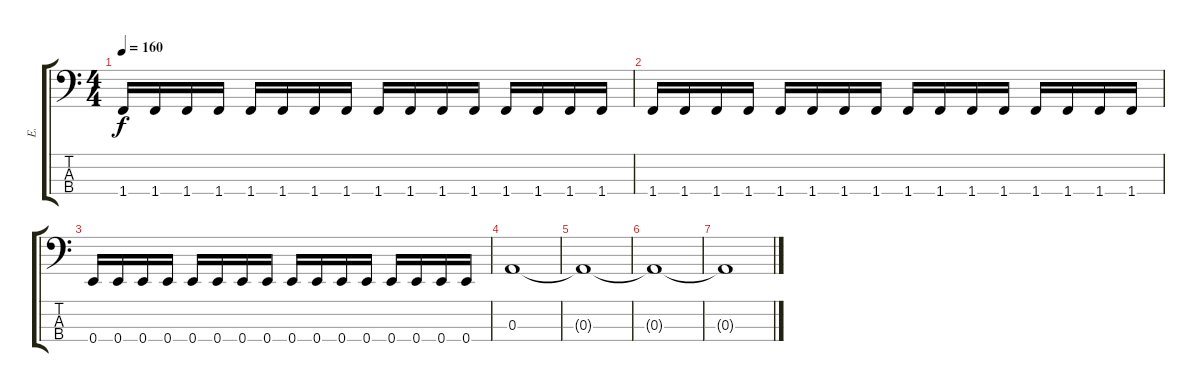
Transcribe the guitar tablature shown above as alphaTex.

\track ("E." "E.") {instrument electricbassfinger}
\staff {score tabs}
\tuning (G2 D2 A1 E1) {hide}
\ts (4 4)
\tempo 160
\clef f4
\ks c
1.4.16{dy f} 1.4.16 1.4.16 1.4.16 1.4.16 1.4.16 1.4.16 1.4.16 1.4.16 1.4.16 1.4.16 1.4.16 1.4.16 1.4.16 1.4.16 1.4.16 |
1.4.16 1.4.16 1.4.16 1.4.16 1.4.16 1.4.16 1.4.16 1.4.16 1.4.16 1.4.16 1.4.16 1.4.16 1.4.16 1.4.16 1.4.16 1.4.16 |
0.4.16 0.4.16 0.4.16 0.4.16 0.4.16 0.4.16 0.4.16 0.4.16 0.4.16 0.4.16 0.4.16 0.4.16 0.4.16 0.4.16 0.4.16 0.4.16 |
0.3.1 |
0.3{t}.1 |
0.3{t}.1 |
0.3{t}.1
